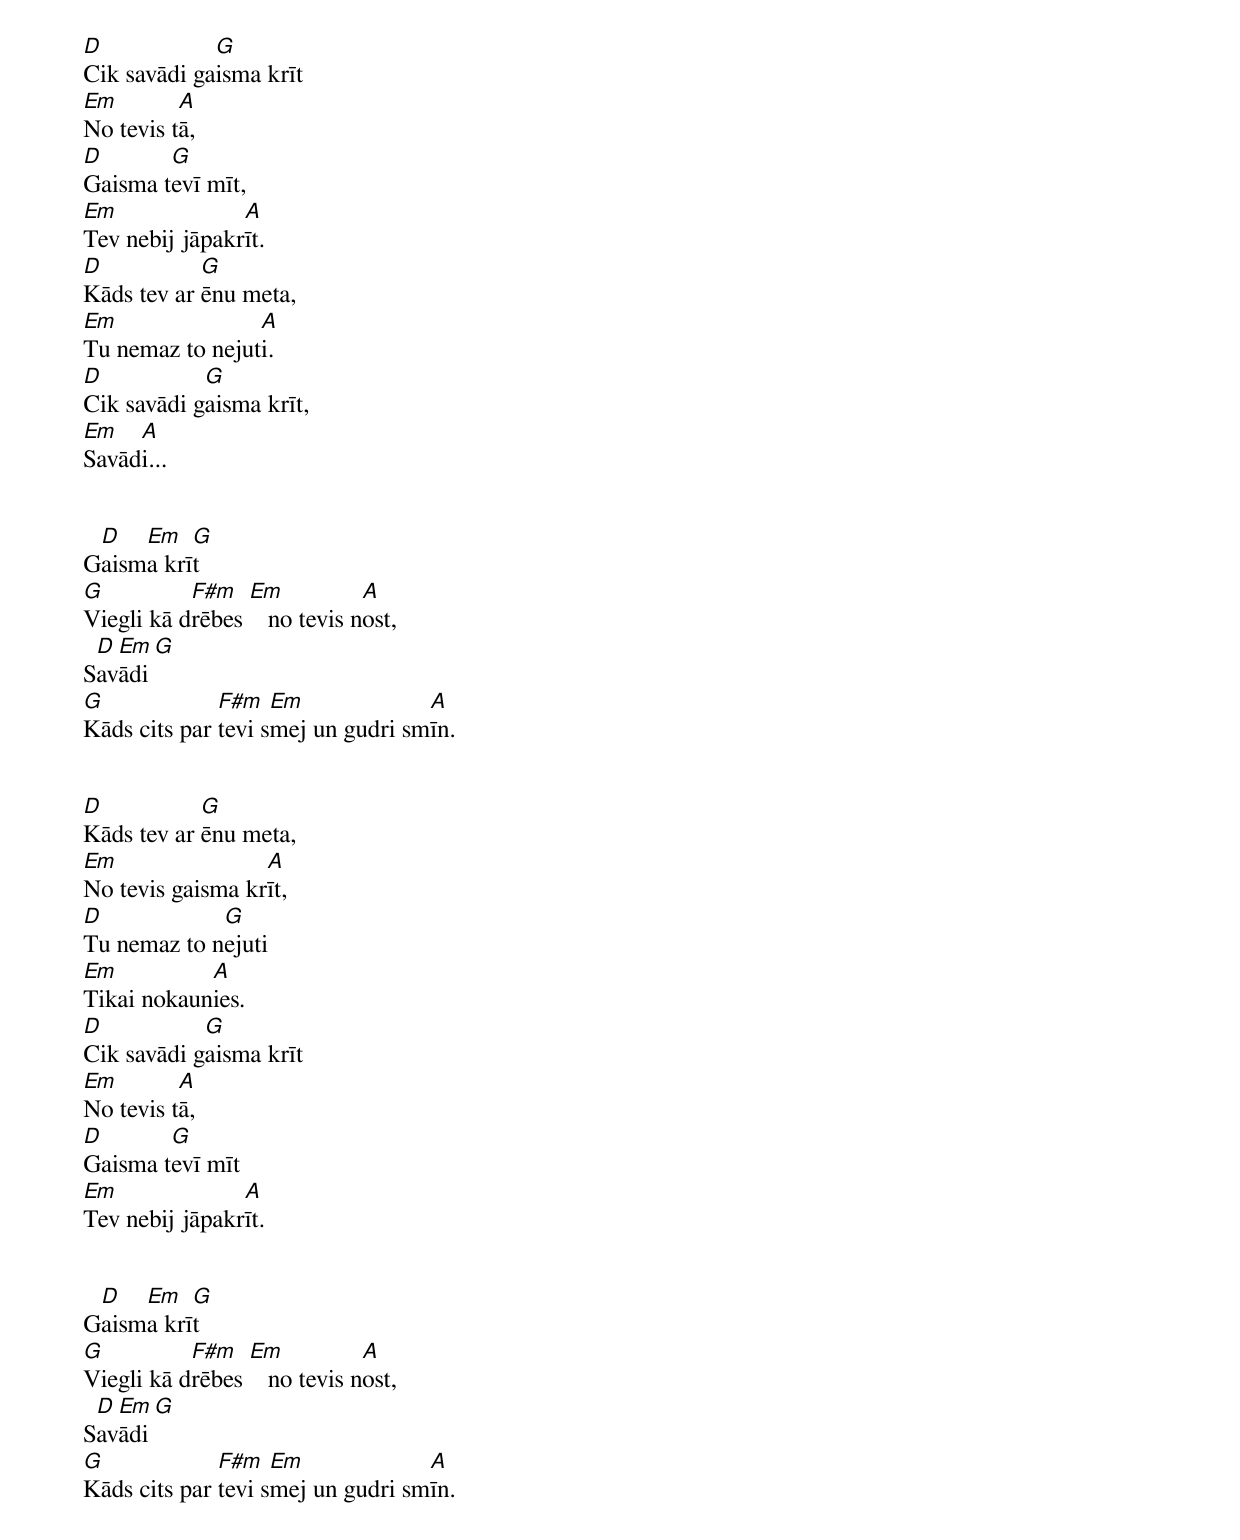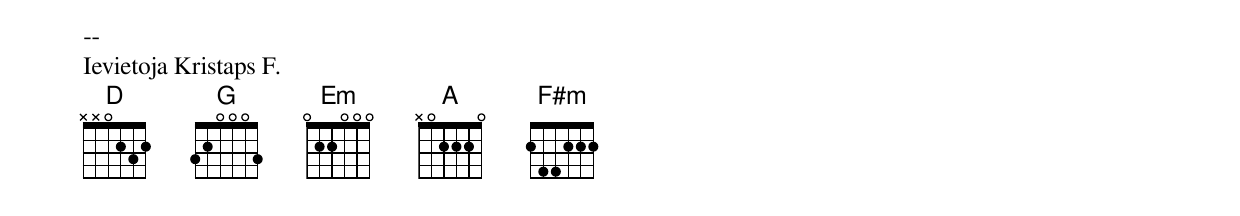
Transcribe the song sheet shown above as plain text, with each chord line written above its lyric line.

D            G
Cik savādi gaisma krīt
Em        A
No tevis tā,
D       G
Gaisma tevī mīt,
Em              A
Tev nebij jāpakrīt.
D           G
Kāds tev ar ēnu meta,
Em               A
Tu nemaz to nejuti.
D           G
Cik savādi gaisma krīt,
Em   A
Savādi...


 D   Em   G
Gaisma krīt
G          F#m   Em           A
Viegli kā drēbes    no tevis nost,
 D Em G
Savādi
G             F#m   Em             A
Kāds cits par tevi smej un gudri smīn.


D           G
Kāds tev ar ēnu meta,
Em                A
No tevis gaisma krīt,
D            G
Tu nemaz to nejuti
Em          A
Tikai nokaunies.
D           G
Cik savādi gaisma krīt
Em        A
No tevis tā,
D       G
Gaisma tevī mīt
Em              A
Tev nebij jāpakrīt.


 D   Em   G
Gaisma krīt
G          F#m   Em           A
Viegli kā drēbes    no tevis nost,
 D Em G
Savādi
G             F#m   Em             A
Kāds cits par tevi smej un gudri smīn.



--
Ievietoja Kristaps F.
